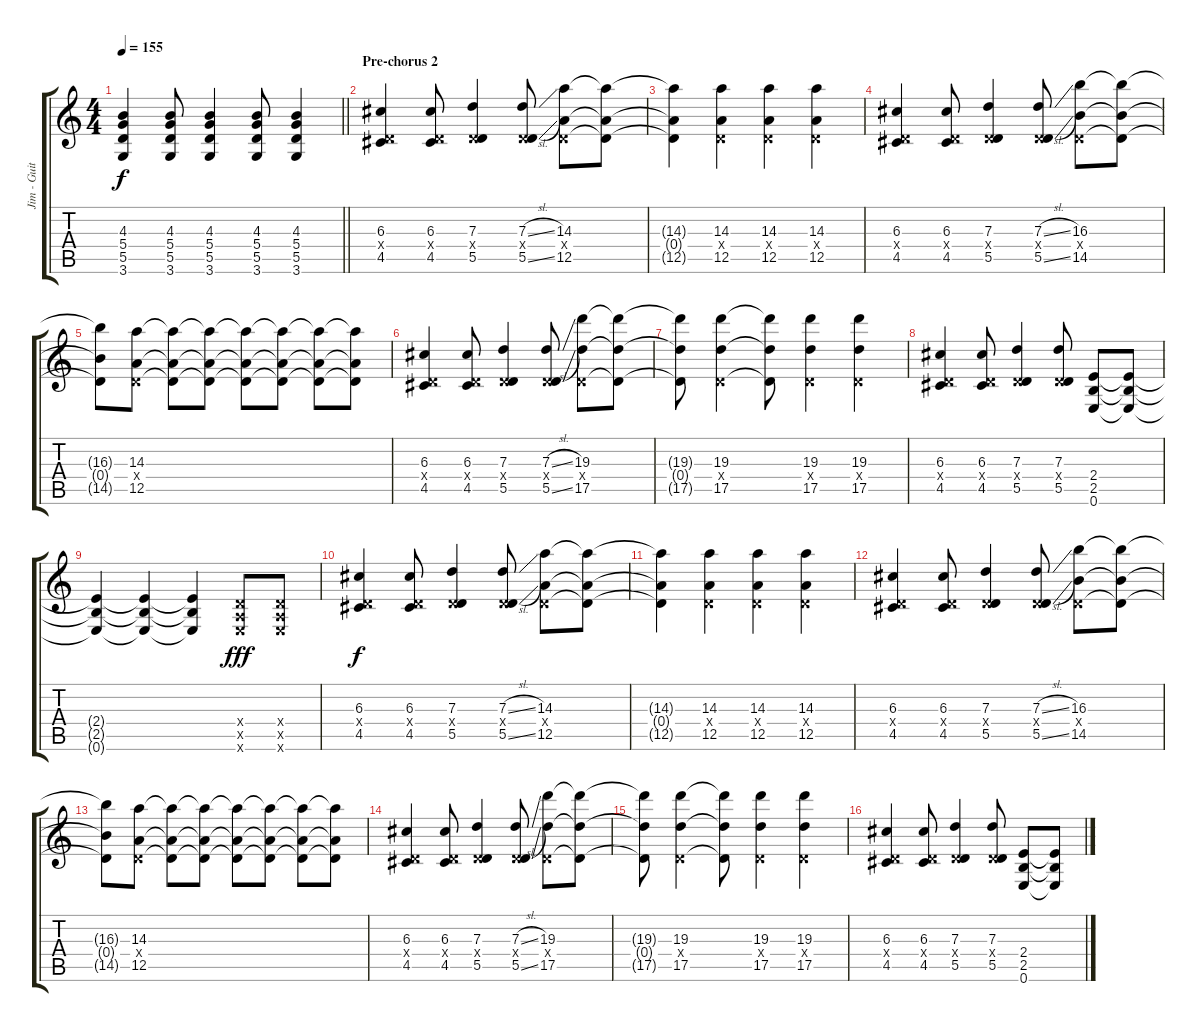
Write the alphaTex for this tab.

\track ("Jim - Guitar" "Jim - Guit") {instrument distortionguitar}
\staff {score tabs}
\tuning (E4 B3 G3 D3 A2 E2) {hide}
\ts (4 4)
\tempo 155
\clef g2
\barLineRight lightlight
\ks c
(4.3 5.4 5.5 3.6).4{dy f} (4.3 5.4 5.5 3.6).8 (4.3 5.4 5.5 3.6).4 (4.3 5.4 5.5 3.6).8 (4.3 5.4 5.5 3.6).4 |
\section ("" "Pre-chorus 2")
(6.3 0.4{x} 4.5).4{volume 13 instrument overdrivenguitar} (6.3 0.4{x} 4.5).8 (7.3 0.4{x} 5.5).4 (7.3{sl} 0.4{x} 5.5{sl}).8 (14.3 0.4{x} 12.5).8 (14.3{t} 0.4{t} 12.5{t}).8 |
(14.3{t} 0.4{t} 12.5{t}).4 (14.3 0.4{x} 12.5).4 (14.3 0.4{x} 12.5).4 (14.3 0.4{x} 12.5).4 |
(6.3 0.4{x} 4.5).4 (6.3 0.4{x} 4.5).8 (7.3 0.4{x} 5.5).4 (7.3{sl} 0.4{x} 5.5{sl}).8 (16.3 0.4{x} 14.5).8 (16.3{t} 0.4{t} 14.5{t}).8 |
(16.3{t} 0.4{t} 14.5{t}).8 (14.3 0.4{x} 12.5).8 (14.3{t} 0.4{t} 12.5{t}).8 (14.3{t} 0.4{t} 12.5{t}).8 (14.3{t} 0.4{t} 12.5{t}).8 (14.3{t} 0.4{t} 12.5{t}).8 (14.3{t} 0.4{t} 12.5{t}).8 (14.3{t} 0.4{t} 12.5{t}).8 |
(6.3 0.4{x} 4.5).4 (6.3 0.4{x} 4.5).8 (7.3 0.4{x} 5.5).4 (7.3{sl} 0.4{x} 5.5{sl}).8 (19.3 0.4{x} 17.5).8 (19.3{t} 0.4{t} 17.5{t}).8 |
(19.3{t} 0.4{t} 17.5{t}).8 (19.3 0.4{x} 17.5).4 (19.3{t} 0.4{t} 17.5{t}).8 (19.3 0.4{x} 17.5).4 (19.3 0.4{x} 17.5).4 |
(6.3 0.4{x} 4.5).4 (6.3 0.4{x} 4.5).8 (7.3 0.4{x} 5.5).4 (7.3 0.4{x} 5.5).8 (2.4 2.5 0.6).8 (2.4{t} 2.5{t} 0.6{t}).8 |
(2.4{t} 2.5{t} 0.6{t}).4 (2.4{t} 2.5{t} 0.6{t}).4 (2.4{t} 2.5{t} 0.6{t}).4 (0.4{x} 0.5{x} 0.6{x}).8{dy fff volume 16} (0.4{x} 0.5{x} 0.6{x}).8 |
(6.3 0.4{x} 4.5).4{dy f volume 13} (6.3 0.4{x} 4.5).8 (7.3 0.4{x} 5.5).4 (7.3{sl} 0.4{x} 5.5{sl}).8 (14.3 0.4{x} 12.5).8 (14.3{t} 0.4{t} 12.5{t}).8 |
(14.3{t} 0.4{t} 12.5{t}).4 (14.3 0.4{x} 12.5).4 (14.3 0.4{x} 12.5).4 (14.3 0.4{x} 12.5).4 |
(6.3 0.4{x} 4.5).4 (6.3 0.4{x} 4.5).8 (7.3 0.4{x} 5.5).4 (7.3{sl} 0.4{x} 5.5{sl}).8 (16.3 0.4{x} 14.5).8 (16.3{t} 0.4{t} 14.5{t}).8 |
(16.3{t} 0.4{t} 14.5{t}).8 (14.3 0.4{x} 12.5).8 (14.3{t} 0.4{t} 12.5{t}).8 (14.3{t} 0.4{t} 12.5{t}).8 (14.3{t} 0.4{t} 12.5{t}).8 (14.3{t} 0.4{t} 12.5{t}).8 (14.3{t} 0.4{t} 12.5{t}).8 (14.3{t} 0.4{t} 12.5{t}).8 |
(6.3 0.4{x} 4.5).4 (6.3 0.4{x} 4.5).8 (7.3 0.4{x} 5.5).4 (7.3{sl} 0.4{x} 5.5{sl}).8 (19.3 0.4{x} 17.5).8 (19.3{t} 0.4{t} 17.5{t}).8 |
(19.3{t} 0.4{t} 17.5{t}).8 (19.3 0.4{x} 17.5).4 (19.3{t} 0.4{t} 17.5{t}).8 (19.3 0.4{x} 17.5).4 (19.3 0.4{x} 17.5).4 |
(6.3 0.4{x} 4.5).4 (6.3 0.4{x} 4.5).8 (7.3 0.4{x} 5.5).4 (7.3 0.4{x} 5.5).8 (2.4 2.5 0.6).8 (2.4{t} 2.5{t} 0.6{t}).8
